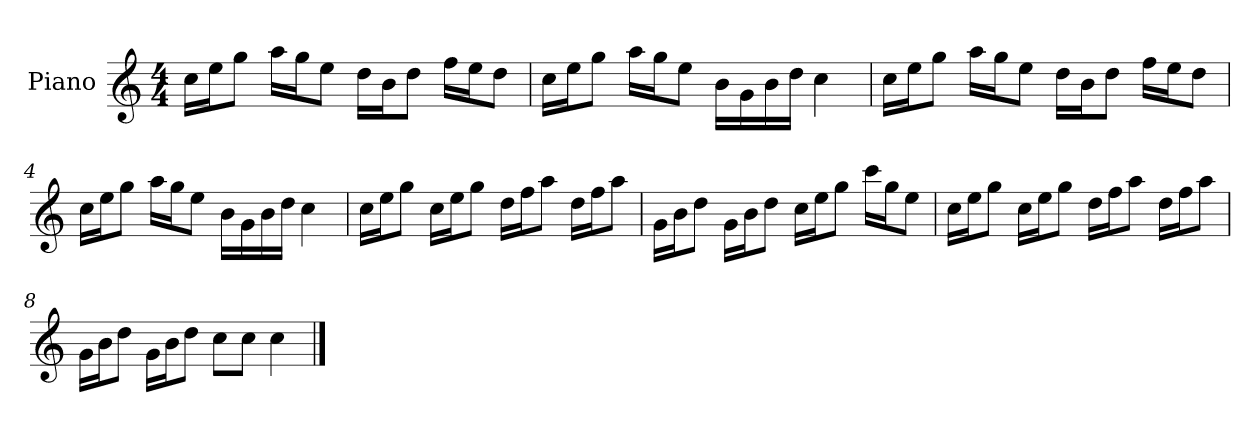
**kern
*part1
*staff1
*I"Piano
*I'P-no
*clefG2
*k[]
*M4/4
*MM90
=1
16cc\LL
16ee\J
8gg\J
16aa\LL
16gg\J
8ee\J
16dd\LL
16b\J
8dd\J
16ff\LL
16ee\J
8dd\J
=2
16cc\LL
16ee\J
8gg\J
16aa\LL
16gg\J
8ee\J
16b\LL
16g\
16b\
16dd\JJ
4cc\
=3
16cc\LL
16ee\J
8gg\J
16aa\LL
16gg\J
8ee\J
16dd\LL
16b\J
8dd\J
16ff\LL
16ee\J
8dd\J
!!LO:LB:g=z
=4
16cc\LL
16ee\J
8gg\J
16aa\LL
16gg\J
8ee\J
16b\LL
16g\
16b\
16dd\JJ
4cc\
=5
16cc\LL
16ee\J
8gg\J
16cc\LL
16ee\J
8gg\J
16dd\LL
16ff\J
8aa\J
16dd\LL
16ff\J
8aa\J
=6
16g\LL
16b\J
8dd\J
16g\LL
16b\J
8dd\J
16cc\LL
16ee\J
8gg\J
16ccc\LL
16gg\J
8ee\J
!!LO:LB:g=z
=7
16cc\LL
16ee\J
8gg\J
16cc\LL
16ee\J
8gg\J
16dd\LL
16ff\J
8aa\J
16dd\LL
16ff\J
8aa\J
=8
16g\LL
16b\J
8dd\J
16g\LL
16b\J
8dd\J
8cc\L
8cc\J
4cc\
==
*-
